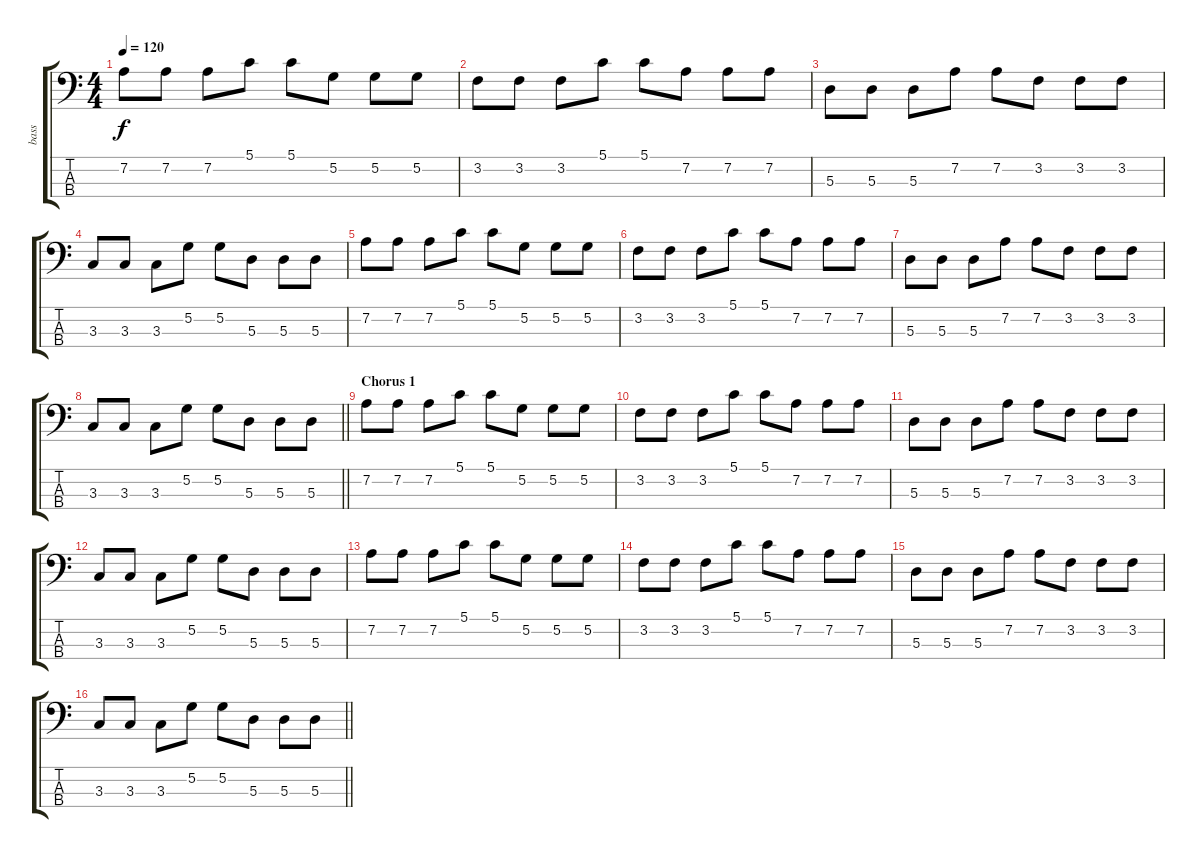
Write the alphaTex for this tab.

\track ("bass" "bass") {instrument electricbassfinger}
\staff {score tabs}
\tuning (G2 D2 A1 E1) {hide}
\ts (4 4)
\tempo 120
\clef f4
\ks c
7.2.8{dy f} 7.2.8 7.2.8 5.1.8 5.1.8 5.2.8 5.2.8 5.2.8 |
3.2.8 3.2.8 3.2.8 5.1.8 5.1.8 7.2.8 7.2.8 7.2.8 |
5.3.8 5.3.8 5.3.8 7.2.8 7.2.8 3.2.8 3.2.8 3.2.8 |
3.3.8 3.3.8 3.3.8 5.2.8 5.2.8 5.3.8 5.3.8 5.3.8 |
7.2.8 7.2.8 7.2.8 5.1.8 5.1.8 5.2.8 5.2.8 5.2.8 |
3.2.8 3.2.8 3.2.8 5.1.8 5.1.8 7.2.8 7.2.8 7.2.8 |
5.3.8 5.3.8 5.3.8 7.2.8 7.2.8 3.2.8 3.2.8 3.2.8 |
\barLineRight lightlight
3.3.8 3.3.8 3.3.8 5.2.8 5.2.8 5.3.8 5.3.8 5.3.8 |
\section ("" "Chorus 1")
7.2.8 7.2.8 7.2.8 5.1.8 5.1.8 5.2.8 5.2.8 5.2.8 |
3.2.8 3.2.8 3.2.8 5.1.8 5.1.8 7.2.8 7.2.8 7.2.8 |
5.3.8 5.3.8 5.3.8 7.2.8 7.2.8 3.2.8 3.2.8 3.2.8 |
3.3.8 3.3.8 3.3.8 5.2.8 5.2.8 5.3.8 5.3.8 5.3.8 |
7.2.8 7.2.8 7.2.8 5.1.8 5.1.8 5.2.8 5.2.8 5.2.8 |
3.2.8 3.2.8 3.2.8 5.1.8 5.1.8 7.2.8 7.2.8 7.2.8 |
5.3.8 5.3.8 5.3.8 7.2.8 7.2.8 3.2.8 3.2.8 3.2.8 |
\barLineRight lightlight
3.3.8 3.3.8 3.3.8 5.2.8 5.2.8 5.3.8 5.3.8 5.3.8
